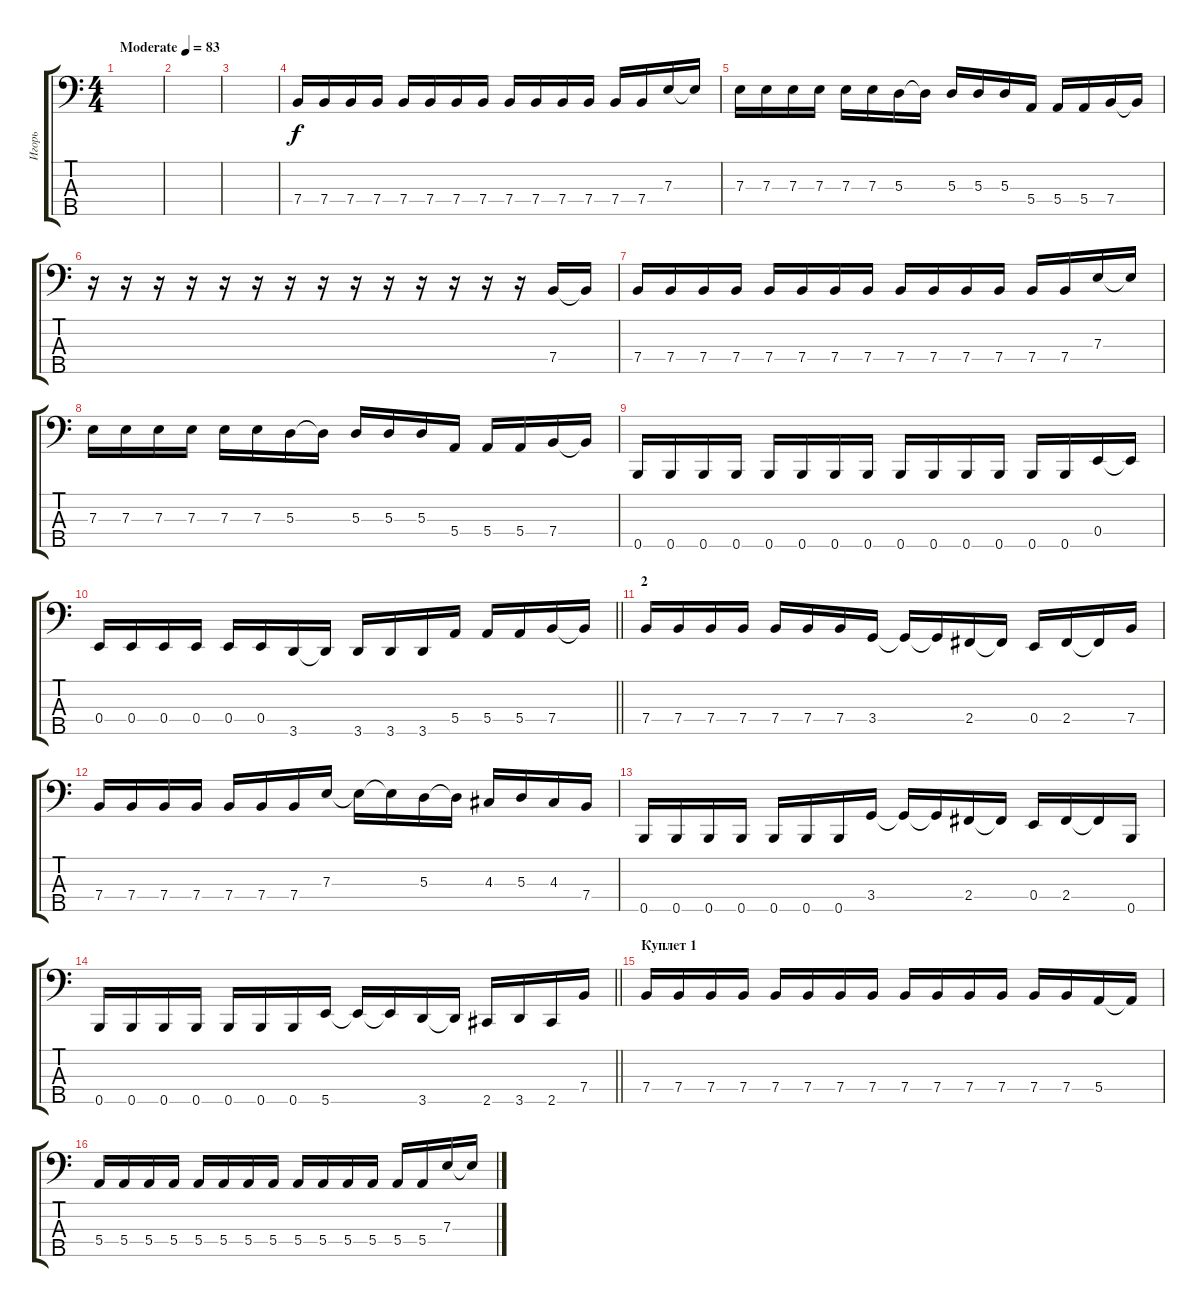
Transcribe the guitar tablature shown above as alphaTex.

\track ("Игорь" "Игорь") {instrument electricbassfinger}
\staff {score tabs}
\tuning (G2 D2 A1 E1 B0) {hide}
\ts (4 4)
\tempo (83 "Moderate")
\clef f4
\ks c
|
|
|
7.4.16 7.4.16 7.4.16 7.4.16 7.4.16 7.4.16 7.4.16 7.4.16 7.4.16 7.4.16 7.4.16 7.4.16 7.4.16 7.4.16 7.3.16 7.3{t}.16 |
7.3.16 7.3.16 7.3.16 7.3.16 7.3.16 7.3.16 5.3.16 5.3{t}.16 5.3.16 5.3.16 5.3.16 5.4.16 5.4.16 5.4.16 7.4.16 7.4{t}.16 |
r.16 r.16 r.16 r.16 r.16 r.16 r.16 r.16 r.16 r.16 r.16 r.16 r.16 r.16 7.4.16 7.4{t}.16 |
7.4.16 7.4.16 7.4.16 7.4.16 7.4.16 7.4.16 7.4.16 7.4.16 7.4.16 7.4.16 7.4.16 7.4.16 7.4.16 7.4.16 7.3.16 7.3{t}.16 |
7.3.16 7.3.16 7.3.16 7.3.16 7.3.16 7.3.16 5.3.16 5.3{t}.16 5.3.16 5.3.16 5.3.16 5.4.16 5.4.16 5.4.16 7.4.16 7.4{t}.16 |
0.5.16 0.5.16 0.5.16 0.5.16 0.5.16 0.5.16 0.5.16 0.5.16 0.5.16 0.5.16 0.5.16 0.5.16 0.5.16 0.5.16 0.4.16 0.4{t}.16 |
\barLineRight lightlight
0.4.16 0.4.16 0.4.16 0.4.16 0.4.16 0.4.16 3.5.16 3.5{t}.16 3.5.16 3.5.16 3.5.16 5.4.16 5.4.16 5.4.16 7.4.16 7.4{t}.16 |
\section ("" "2")
7.4.16 7.4.16 7.4.16 7.4.16 7.4.16 7.4.16 7.4.16 3.4.16 3.4{t}.16 3.4{t}.16 2.4.16 2.4{t}.16 0.4.16 2.4.16 2.4{t}.16 7.4.16 |
7.4.16 7.4.16 7.4.16 7.4.16 7.4.16 7.4.16 7.4.16 7.3.16 7.3{t}.16 7.3{t}.16 5.3.16 5.3{t}.16 4.3.16 5.3.16 4.3.16 7.4.16 |
0.5.16 0.5.16 0.5.16 0.5.16 0.5.16 0.5.16 0.5.16 3.4.16 3.4{t}.16 3.4{t}.16 2.4.16 2.4{t}.16 0.4.16 2.4.16 2.4{t}.16 0.5.16 |
\barLineRight lightlight
0.5.16 0.5.16 0.5.16 0.5.16 0.5.16 0.5.16 0.5.16 5.5.16 5.5{t}.16 5.5{t}.16 3.5.16 3.5{t}.16 2.5.16 3.5.16 2.5.16 7.4.16 |
\section ("" "Куплет 1")
7.4.16 7.4.16 7.4.16 7.4.16 7.4.16 7.4.16 7.4.16 7.4.16 7.4.16 7.4.16 7.4.16 7.4.16 7.4.16 7.4.16 5.4.16 5.4{t}.16 |
5.4.16 5.4.16 5.4.16 5.4.16 5.4.16 5.4.16 5.4.16 5.4.16 5.4.16 5.4.16 5.4.16 5.4.16 5.4.16 5.4.16 7.3.16 7.3{t}.16
